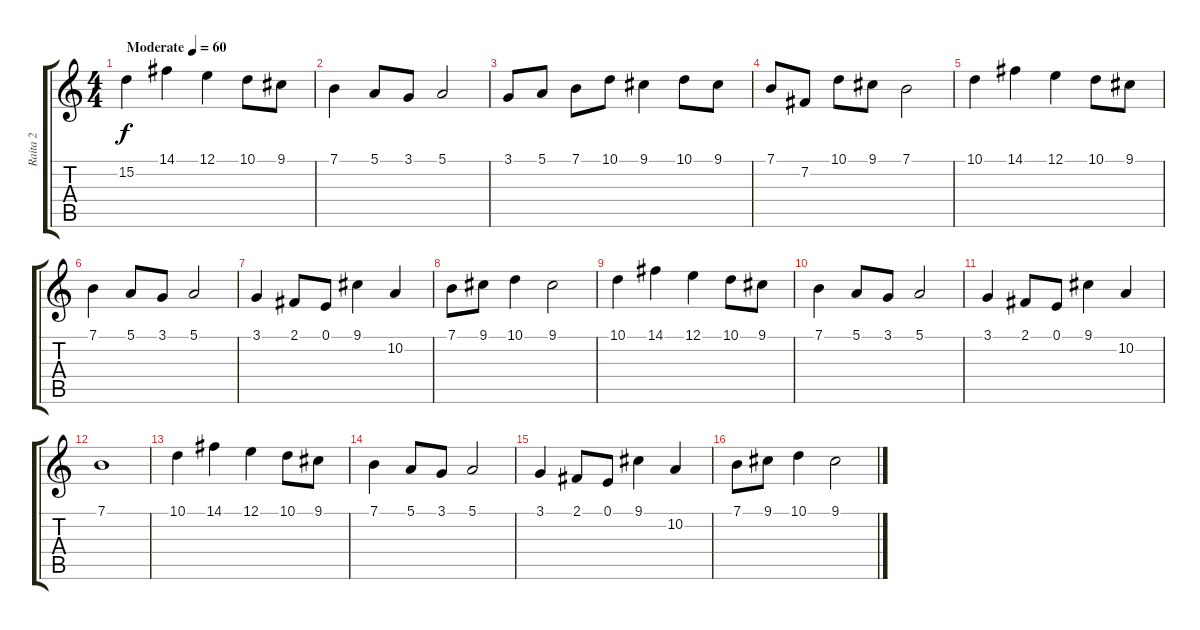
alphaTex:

\track ("Raita 2" "Raita 2") {instrument tremolostrings}
\staff {score tabs}
\tuning (E4 B3 G3 D3 A2 E2) {hide}
\ts (4 4)
\tempo (60 "Moderate")
\clef g2
\ks c
15.2.4{dy f instrument tremolostrings} 14.1.4 12.1.4 10.1.8 9.1.8 |
7.1.4 5.1.8 3.1.8 5.1.2 |
3.1.8 5.1.8 7.1.8 10.1.8 9.1.4 10.1.8 9.1.8 |
7.1.8 7.2.8 10.1.8 9.1.8 7.1.2 |
10.1.4 14.1.4 12.1.4 10.1.8 9.1.8 |
7.1.4 5.1.8 3.1.8 5.1.2 |
3.1.4 2.1.8 0.1.8 9.1.4 10.2.4 |
7.1.8 9.1.8 10.1.4 9.1.2 |
10.1.4 14.1.4 12.1.4 10.1.8 9.1.8 |
7.1.4 5.1.8 3.1.8 5.1.2 |
3.1.4 2.1.8 0.1.8 9.1.4 10.2.4 |
7.1.1 |
10.1.4 14.1.4 12.1.4 10.1.8 9.1.8 |
7.1.4 5.1.8 3.1.8 5.1.2 |
3.1.4 2.1.8 0.1.8 9.1.4 10.2.4 |
7.1.8 9.1.8 10.1.4 9.1.2
